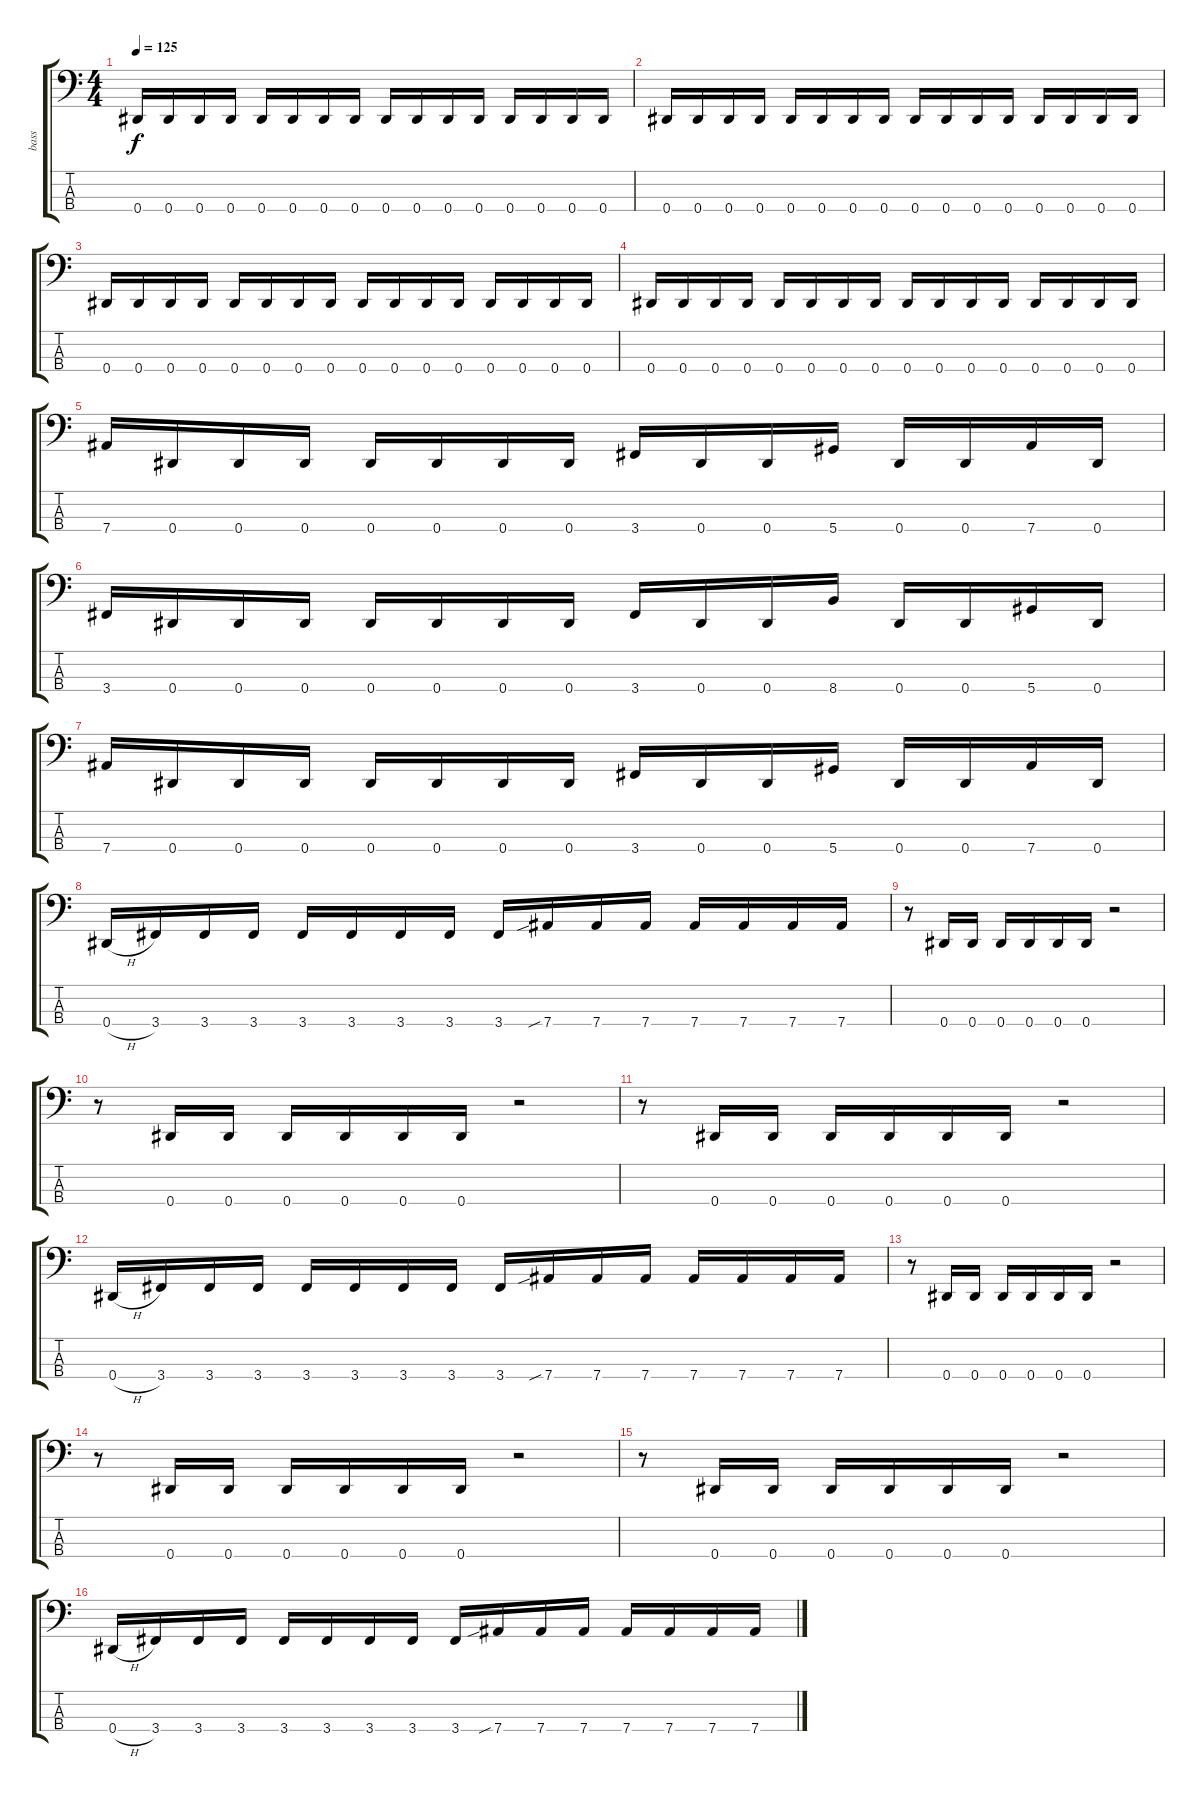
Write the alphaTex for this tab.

\track ("bass" "bass") {instrument electricbasspick}
\staff {score tabs}
\tuning (Ab2 Eb2 Bb1 Eb1) {hide}
\ts (4 4)
\tempo 125
\clef f4
\ks c
0.4.16{dy f} 0.4.16 0.4.16 0.4.16 0.4.16 0.4.16 0.4.16 0.4.16 0.4.16 0.4.16 0.4.16 0.4.16 0.4.16 0.4.16 0.4.16 0.4.16 |
0.4.16 0.4.16 0.4.16 0.4.16 0.4.16 0.4.16 0.4.16 0.4.16 0.4.16 0.4.16 0.4.16 0.4.16 0.4.16 0.4.16 0.4.16 0.4.16 |
0.4.16 0.4.16 0.4.16 0.4.16 0.4.16 0.4.16 0.4.16 0.4.16 0.4.16 0.4.16 0.4.16 0.4.16 0.4.16 0.4.16 0.4.16 0.4.16 |
0.4.16 0.4.16 0.4.16 0.4.16 0.4.16 0.4.16 0.4.16 0.4.16 0.4.16 0.4.16 0.4.16 0.4.16 0.4.16 0.4.16 0.4.16 0.4.16 |
7.4.16 0.4.16 0.4.16 0.4.16 0.4.16 0.4.16 0.4.16 0.4.16 3.4.16 0.4.16 0.4.16 5.4.16 0.4.16 0.4.16 7.4.16 0.4.16 |
3.4.16 0.4.16 0.4.16 0.4.16 0.4.16 0.4.16 0.4.16 0.4.16 3.4.16 0.4.16 0.4.16 8.4.16 0.4.16 0.4.16 5.4.16 0.4.16 |
7.4.16 0.4.16 0.4.16 0.4.16 0.4.16 0.4.16 0.4.16 0.4.16 3.4.16 0.4.16 0.4.16 5.4.16 0.4.16 0.4.16 7.4.16 0.4.16 |
0.4{h}.16 3.4.16 3.4.16 3.4.16 3.4.16 3.4.16 3.4.16 3.4.16 3.4.16 7.4{sib}.16 7.4.16 7.4.16 7.4.16 7.4.16 7.4.16 7.4.16 |
r.8 0.4.16 0.4.16 0.4.16 0.4.16 0.4.16 0.4.16 r.2 |
r.8 0.4.16 0.4.16 0.4.16 0.4.16 0.4.16 0.4.16 r.2 |
r.8 0.4.16 0.4.16 0.4.16 0.4.16 0.4.16 0.4.16 r.2 |
0.4{h}.16 3.4.16 3.4.16 3.4.16 3.4.16 3.4.16 3.4.16 3.4.16 3.4.16 7.4{sib}.16 7.4.16 7.4.16 7.4.16 7.4.16 7.4.16 7.4.16 |
r.8 0.4.16 0.4.16 0.4.16 0.4.16 0.4.16 0.4.16 r.2 |
r.8 0.4.16 0.4.16 0.4.16 0.4.16 0.4.16 0.4.16 r.2 |
r.8 0.4.16 0.4.16 0.4.16 0.4.16 0.4.16 0.4.16 r.2 |
0.4{h}.16 3.4.16 3.4.16 3.4.16 3.4.16 3.4.16 3.4.16 3.4.16 3.4.16 7.4{sib}.16 7.4.16 7.4.16 7.4.16 7.4.16 7.4.16 7.4.16
